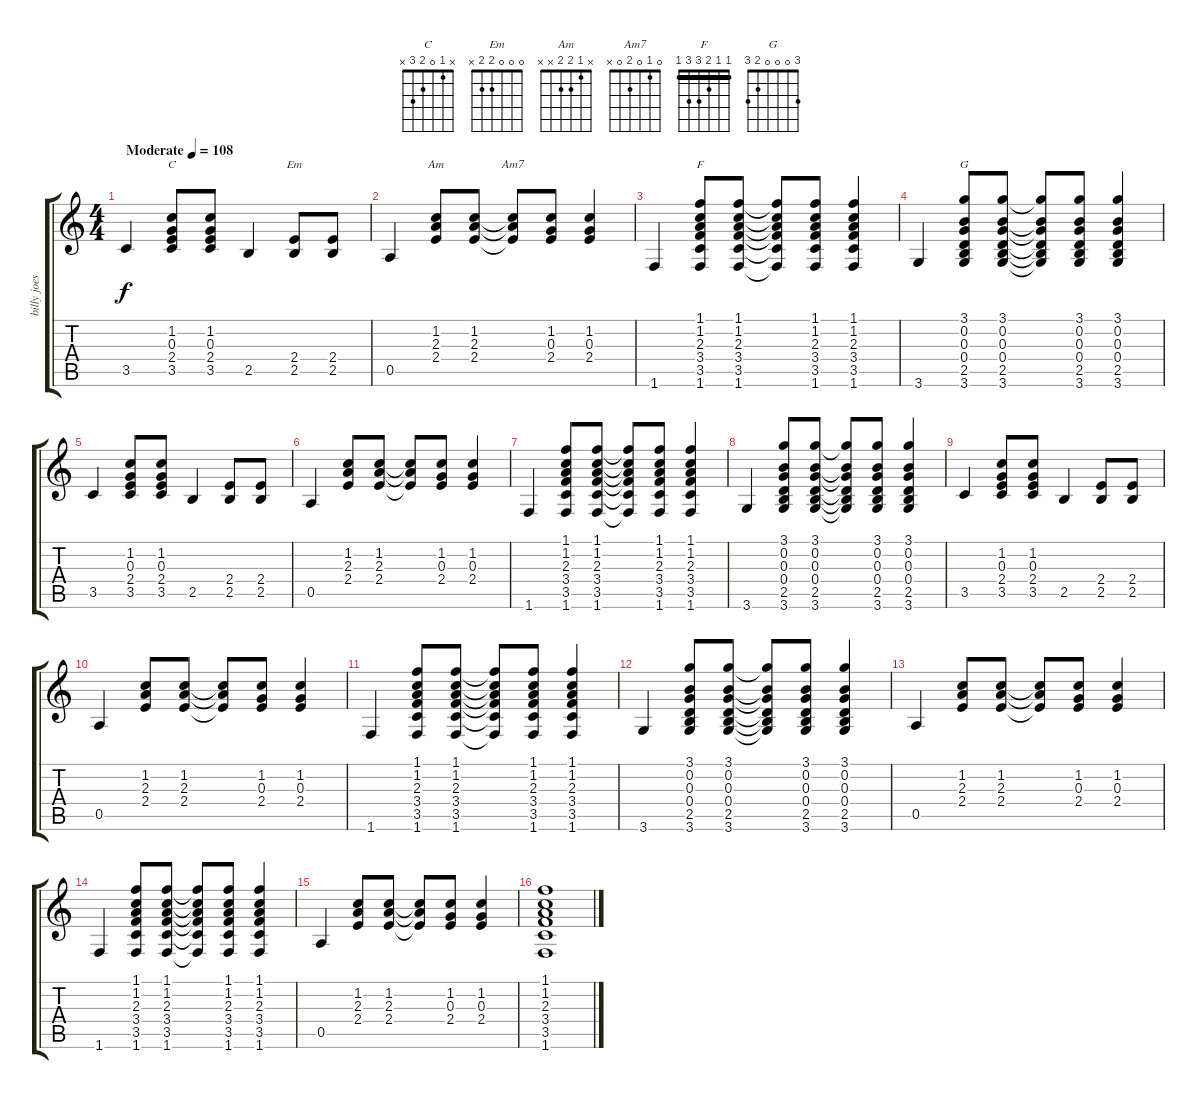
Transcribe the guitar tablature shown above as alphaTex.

\track ("billy joes guitare" "billy joes") {instrument acousticguitarsteel}
\staff {score tabs}
\tuning (E4 B3 G3 D3 A2 E2) {hide}
\chord ("C" x 1 0 2 3 x)
\chord ("Em" 0 0 0 2 2 x)
\chord ("Am" x 1 2 2 x x)
\chord ("Am7" 0 1 0 2 0 x)
\chord ("F" 1 1 2 3 3 1) {barre 1}
\chord ("G" 3 0 0 0 2 3)
\ts (4 4)
\tempo (108 "Moderate")
\clef g2
\ks c
3.5.4{dy f instrument acousticguitarsteel} (1.2 0.3 2.4 3.5).8{ch "C"} (1.2 0.3 2.4 3.5).8 2.5.4 (2.4 2.5).8{ch "Em"} (2.4 2.5).8 |
0.5.4 (1.2 2.3 2.4).8{ch "Am"} (1.2 2.3 2.4).8 (1.2{t} 2.3{t} 2.4{t}).8{ch "Am7"} (1.2 0.3 2.4).8 (1.2 0.3 2.4).4 |
1.6.4 (1.1 1.2 2.3 3.4 3.5 1.6).8{ch "F"} (1.1 1.2 2.3 3.4 3.5 1.6).8 (1.1{t} 1.2{t} 2.3{t} 3.4{t} 3.5{t} 1.6{t}).8 (1.1 1.2 2.3 3.4 3.5 1.6).8 (1.1 1.2 2.3 3.4 3.5 1.6).4 |
3.6.4 (3.1 0.2 0.3 0.4 2.5 3.6).8{ch "G"} (3.1 0.2 0.3 0.4 2.5 3.6).8 (3.1{t} 0.2{t} 0.3{t} 0.4{t} 2.5{t} 3.6{t}).8 (3.1 0.2 0.3 0.4 2.5 3.6).8 (3.1 0.2 0.3 0.4 2.5 3.6).4 |
3.5.4 (1.2 0.3 2.4 3.5).8 (1.2 0.3 2.4 3.5).8 2.5.4 (2.4 2.5).8 (2.4 2.5).8 |
0.5.4 (1.2 2.3 2.4).8 (1.2 2.3 2.4).8 (1.2{t} 2.3{t} 2.4{t}).8 (1.2 0.3 2.4).8 (1.2 0.3 2.4).4 |
1.6.4 (1.1 1.2 2.3 3.4 3.5 1.6).8 (1.1 1.2 2.3 3.4 3.5 1.6).8 (1.1{t} 1.2{t} 2.3{t} 3.4{t} 3.5{t} 1.6{t}).8 (1.1 1.2 2.3 3.4 3.5 1.6).8 (1.1 1.2 2.3 3.4 3.5 1.6).4 |
3.6.4 (3.1 0.2 0.3 0.4 2.5 3.6).8 (3.1 0.2 0.3 0.4 2.5 3.6).8 (3.1{t} 0.2{t} 0.3{t} 0.4{t} 2.5{t} 3.6{t}).8 (3.1 0.2 0.3 0.4 2.5 3.6).8 (3.1 0.2 0.3 0.4 2.5 3.6).4 |
3.5.4 (1.2 0.3 2.4 3.5).8 (1.2 0.3 2.4 3.5).8 2.5.4 (2.4 2.5).8 (2.4 2.5).8 |
0.5.4 (1.2 2.3 2.4).8 (1.2 2.3 2.4).8 (1.2{t} 2.3{t} 2.4{t}).8 (1.2 0.3 2.4).8 (1.2 0.3 2.4).4 |
1.6.4 (1.1 1.2 2.3 3.4 3.5 1.6).8 (1.1 1.2 2.3 3.4 3.5 1.6).8 (1.1{t} 1.2{t} 2.3{t} 3.4{t} 3.5{t} 1.6{t}).8 (1.1 1.2 2.3 3.4 3.5 1.6).8 (1.1 1.2 2.3 3.4 3.5 1.6).4 |
3.6.4 (3.1 0.2 0.3 0.4 2.5 3.6).8 (3.1 0.2 0.3 0.4 2.5 3.6).8 (3.1{t} 0.2{t} 0.3{t} 0.4{t} 2.5{t} 3.6{t}).8 (3.1 0.2 0.3 0.4 2.5 3.6).8 (3.1 0.2 0.3 0.4 2.5 3.6).4 |
0.5.4 (1.2 2.3 2.4).8 (1.2 2.3 2.4).8 (1.2{t} 2.3{t} 2.4{t}).8 (1.2 0.3 2.4).8 (1.2 0.3 2.4).4 |
1.6.4 (1.1 1.2 2.3 3.4 3.5 1.6).8 (1.1 1.2 2.3 3.4 3.5 1.6).8 (1.1{t} 1.2{t} 2.3{t} 3.4{t} 3.5{t} 1.6{t}).8 (1.1 1.2 2.3 3.4 3.5 1.6).8 (1.1 1.2 2.3 3.4 3.5 1.6).4 |
0.5.4 (1.2 2.3 2.4).8 (1.2 2.3 2.4).8 (1.2{t} 2.3{t} 2.4{t}).8 (1.2 0.3 2.4).8 (1.2 0.3 2.4).4 |
(1.1 1.2 2.3 3.4 3.5 1.6).1
